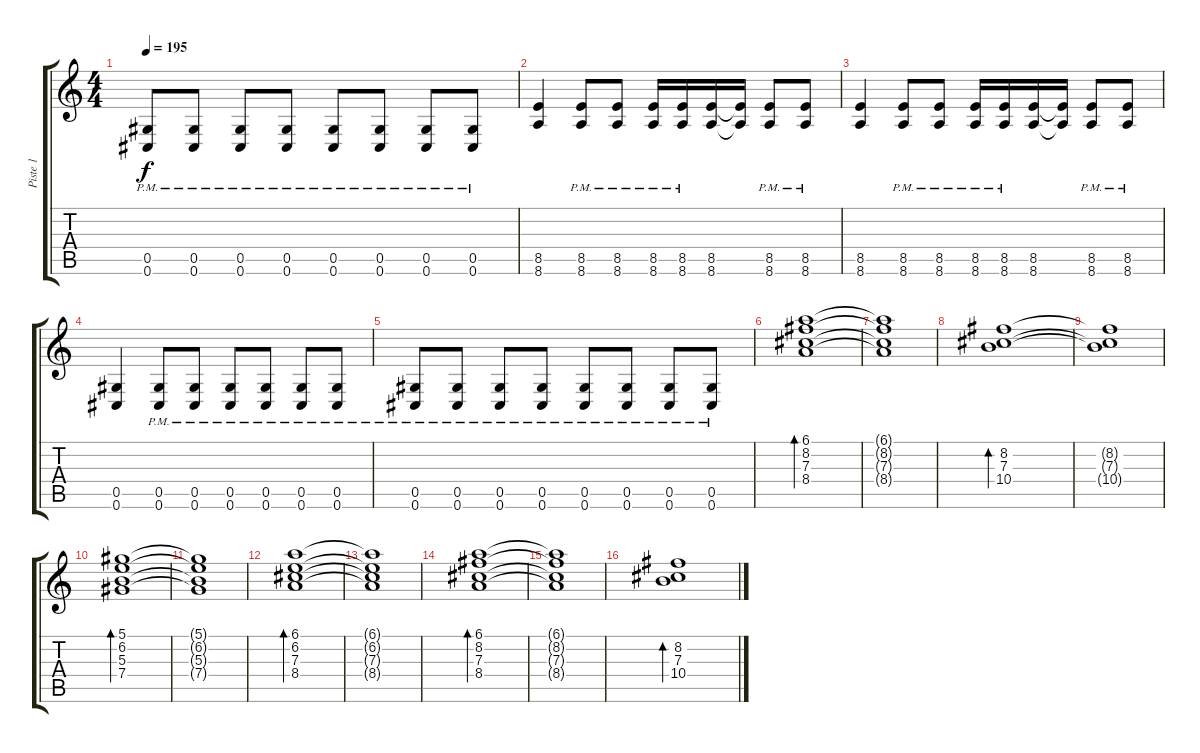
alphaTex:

\track ("Piste 1" "Piste 1") {instrument distortionguitar}
\staff {score tabs}
\tuning (Eb4 Bb3 Gb3 Db3 Ab2 Db2) {hide}
\ts (4 4)
\tempo 195
\clef g2
\ks c
(0.5{pm} 0.6{pm}).8{dy f} (0.5{pm} 0.6{pm}).8 (0.5{pm} 0.6{pm}).8 (0.5{pm} 0.6{pm}).8 (0.5{pm} 0.6{pm}).8 (0.5{pm} 0.6{pm}).8 (0.5{pm} 0.6{pm}).8 (0.5{pm} 0.6{pm}).8 |
(8.5 8.6).4 (8.5{pm} 8.6{pm}).8 (8.5{pm} 8.6{pm}).8 (8.5{pm} 8.6{pm}).16 (8.5{pm} 8.6{pm}).16 (8.5 8.6).16 (8.5{t} 8.6{t}).16 (8.5{pm} 8.6{pm}).8 (8.5{pm} 8.6{pm}).8 |
(8.5 8.6).4 (8.5{pm} 8.6{pm}).8 (8.5{pm} 8.6{pm}).8 (8.5{pm} 8.6{pm}).16 (8.5{pm} 8.6{pm}).16 (8.5 8.6).16 (8.5{t} 8.6{t}).16 (8.5{pm} 8.6{pm}).8 (8.5{pm} 8.6{pm}).8 |
(0.5 0.6).4 (0.5{pm} 0.6{pm}).8 (0.5{pm} 0.6{pm}).8 (0.5{pm} 0.6{pm}).8 (0.5{pm} 0.6{pm}).8 (0.5{pm} 0.6{pm}).8 (0.5{pm} 0.6{pm}).8 |
(0.5{pm} 0.6{pm}).8 (0.5{pm} 0.6{pm}).8 (0.5{pm} 0.6{pm}).8 (0.5{pm} 0.6{pm}).8 (0.5{pm} 0.6{pm}).8 (0.5{pm} 0.6{pm}).8 (0.5{pm} 0.6{pm}).8 (0.5{pm} 0.6{pm}).8 |
(6.1 8.2 7.3 8.4).1{bd 480 instrument electricguitarclean} |
(6.1{t} 8.2{t} 7.3{t} 8.4{t}).1 |
(8.2 7.3 10.4).1{bd 480} |
(8.2{t} 7.3{t} 10.4{t}).1 |
(5.1 6.2 5.3 7.4).1{bd 480} |
(5.1{t} 6.2{t} 5.3{t} 7.4{t}).1 |
(6.1 6.2 7.3 8.4).1{bd 480} |
(6.1{t} 6.2{t} 7.3{t} 8.4{t}).1 |
(6.1 8.2 7.3 8.4).1{bd 480 instrument electricguitarclean} |
(6.1{t} 8.2{t} 7.3{t} 8.4{t}).1 |
(8.2 7.3 10.4).1{bd 480}
